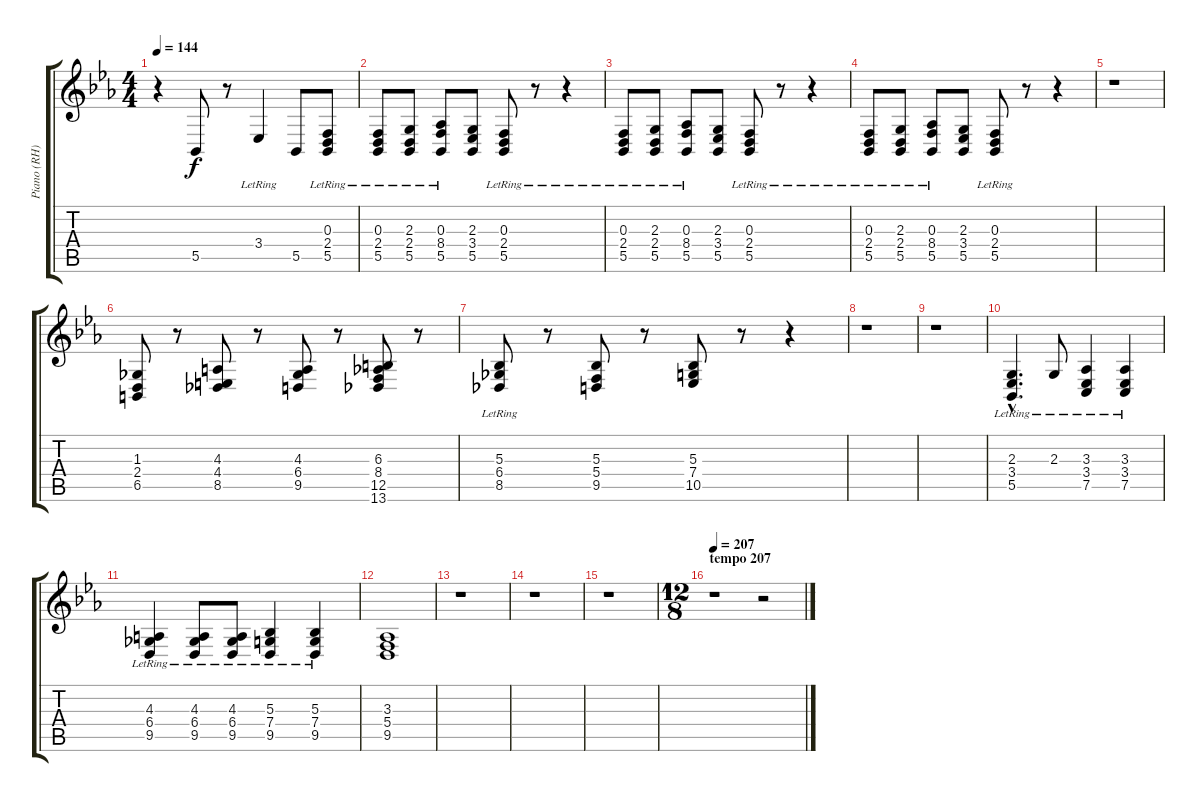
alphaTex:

\track ("Piano (RH) [Print]" "Piano (RH)") {instrument brightacousticpiano}
\staff {score tabs}
\tuning (F4 C4 F3 C3 F2 C2) {hide}
\ts (4 4)
\tempo 144
\clef g2
\ks eb
r.4{dy f} 5.5.8 r.8 3.4{lr}.4 5.5.8 (0.3{lr} 2.4 5.5{lr}).8 |
(0.3 2.4 5.5{lr}).8 (2.3 2.4 5.5{lr}).8 (0.3{lr} 8.4 5.5).8 (2.3 3.4 5.5).8 (0.3 2.4 5.5{lr}).8 r.8 r.4 |
(0.3 2.4 5.5{lr}).8 (2.3 2.4 5.5{lr}).8 (0.3{lr} 8.4 5.5).8 (2.3 3.4 5.5).8 (0.3 2.4 5.5{lr}).8 r.8 r.4 |
(0.3 2.4 5.5{lr}).8 (2.3 2.4 5.5{lr}).8 (0.3{lr} 8.4 5.5).8 (2.3 3.4 5.5).8 (0.3 2.4 5.5{lr}).8 r.8 r.4 |
r.1 |
(1.3 2.4 6.5).8 r.8 (4.3 4.4 8.5).8 r.8 (4.3 6.4 9.5).8 r.8 (6.3 8.4 12.5 13.6).8 r.8 |
(5.3{lr} 6.4 8.5).8 r.8 (5.3 5.4 9.5).8 r.8 (5.3 7.4 10.5).8 r.8 r.4 |
r.1 |
r.1 |
(2.3{hac lr} 3.4{hac lr} 5.5{hac}).4{d} 2.3{lr}.8 (3.3{lr} 3.4{lr} 7.5).4 (3.3{lr} 3.4{lr} 7.5{lr}).4 |
(4.3 6.4{lr} 9.5).4 (4.3{lr} 6.4{lr} 9.5{lr}).8 (4.3{lr} 6.4{lr} 9.5{lr}).8 (5.3 7.4{lr} 9.5{lr}).4 (5.3 7.4{lr} 9.5{lr}).4 |
(3.3 5.4 9.5).1 |
r.1 |
r.1 |
r.1 |
\ts (12 8)
\section ("" "tempo 207")
\tempo 207
r.1 r.2
